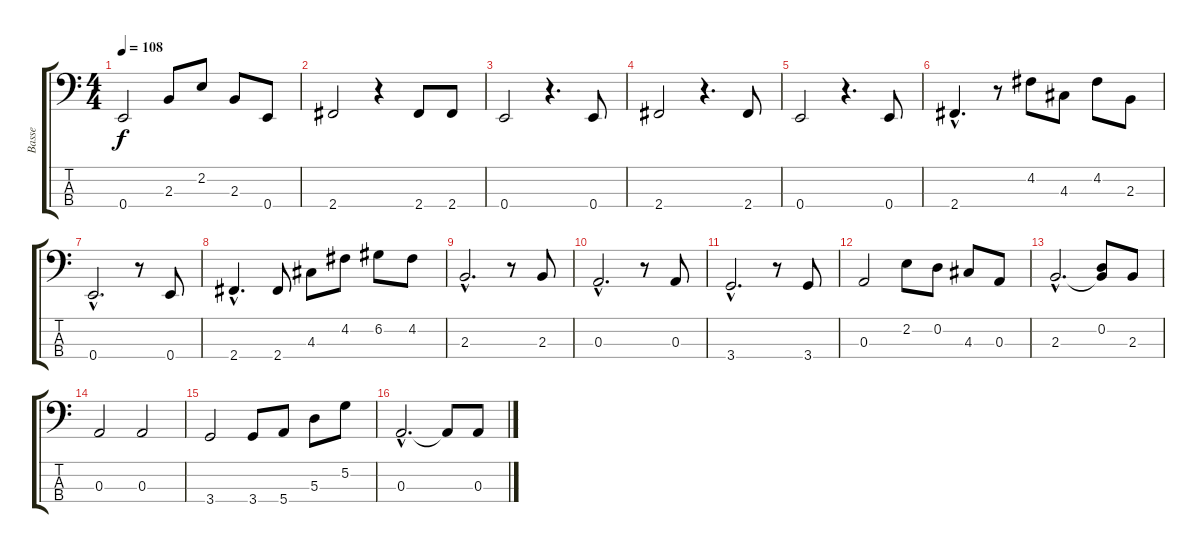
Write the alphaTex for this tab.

\track ("Basse" "Basse") {instrument fretlessbass}
\staff {score tabs}
\tuning (G2 D2 A1 E1) {hide}
\ts (4 4)
\tempo 108
\clef f4
\ks c
0.4.2{dy f} 2.3.8 2.2.8 2.3.8 0.4.8 |
2.4.2 r.4 2.4.8 2.4.8 |
0.4.2 r.4{d} 0.4.8 |
2.4.2 r.4{d} 2.4.8 |
0.4.2 r.4{d} 0.4.8 |
2.4{hac}.4{d} r.8 4.2.8 4.3.8 4.2.8 2.3.8 |
0.4{hac}.2{d} r.8 0.4.8 |
2.4{hac}.4{d} 2.4.8 4.3.8 4.2.8 6.2.8 4.2.8 |
2.3{hac}.2{d} r.8 2.3.8 |
0.3{hac}.2{d} r.8 0.3.8 |
3.4{hac}.2{d} r.8 3.4.8 |
0.3.2 2.2.8 0.2.8 4.3.8 0.3.8 |
2.3{hac}.2{d} (0.2 2.3{t}).8 2.3.8 |
0.3.2 0.3.2 |
3.4.2 3.4.8 5.4.8 5.3.8 5.2.8 |
0.3{hac}.2{d} 0.3{t}.8 0.3.8
